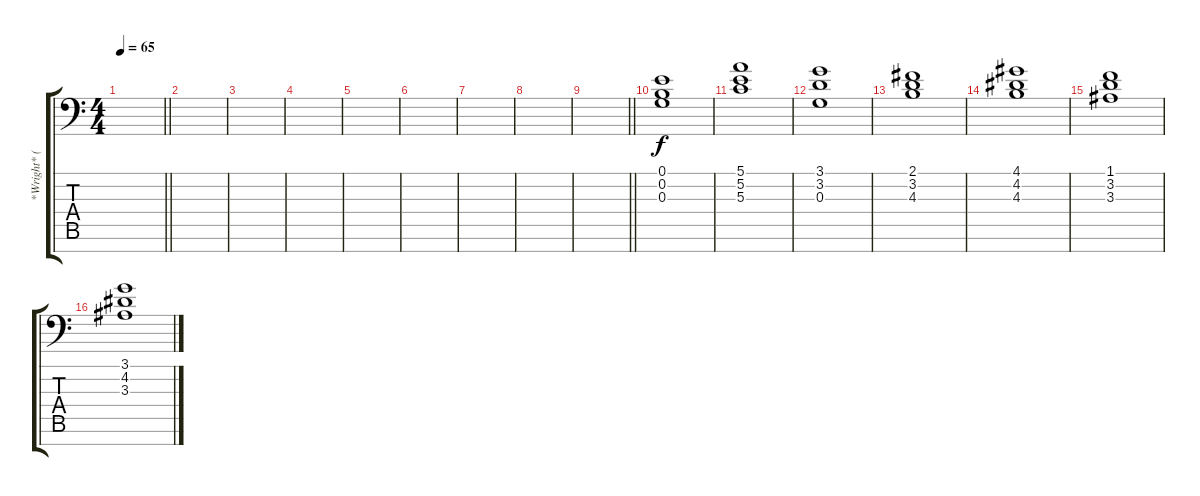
\track ("*Wright* (Organ)" "*Wright* (") {instrument drawbarorgan}
\staff {score tabs}
\tuning (E4 B3 G3 D3 A2 E2 E1) {hide}
\ts (4 4)
\tempo 65
\clef f4
\barLineRight lightlight
\ks c
|
|
|
|
|
|
|
|
\barLineRight lightlight
|
(0.1 0.2 0.3).1 |
(5.1 5.2 5.3).1 |
(3.1 3.2 0.3).1 |
(2.1 3.2 4.3).1 |
(4.1 4.2 4.3).1 |
(1.1 3.2 3.3).1 |
(3.1 4.2 3.3).1
